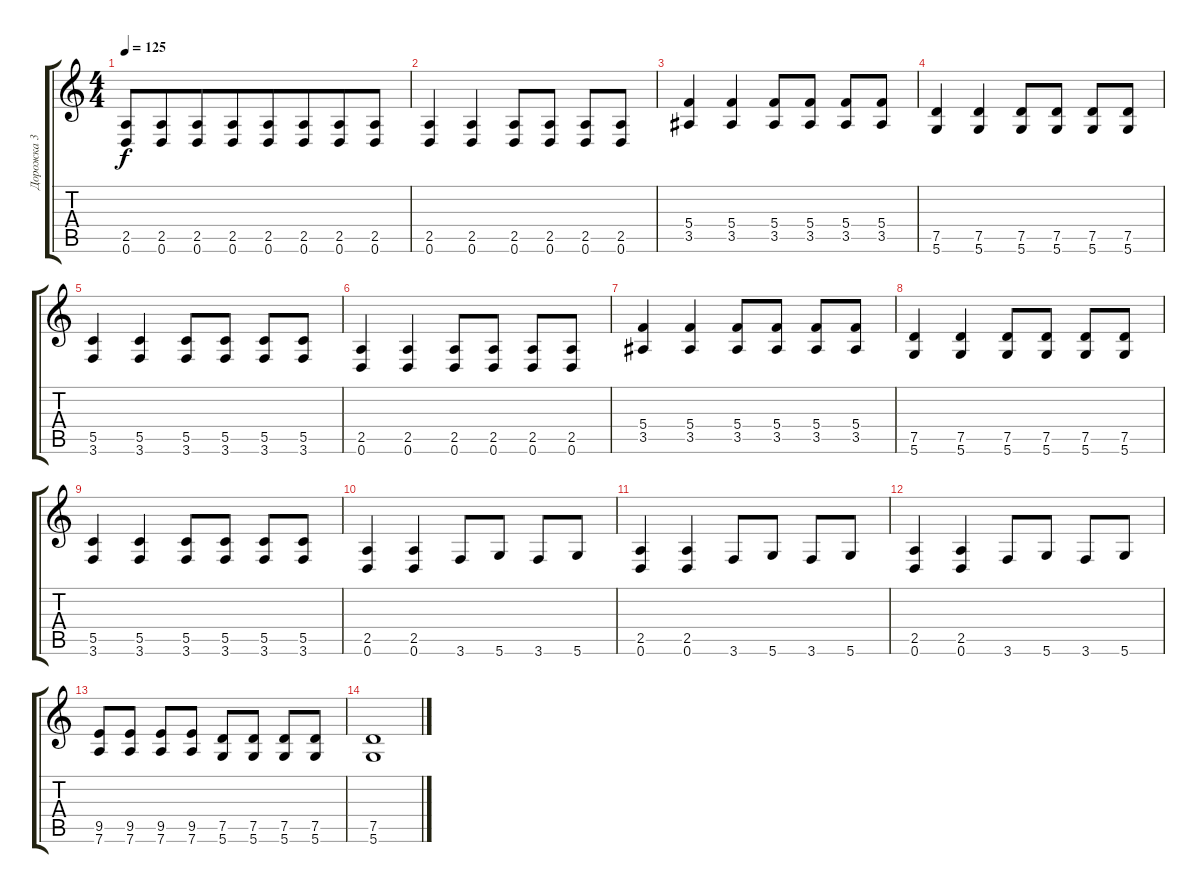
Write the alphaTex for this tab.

\track ("Дорожка 3" "Дорожка 3") {instrument distortionguitar}
\staff {score tabs}
\tuning (D4 A3 F3 C3 G2 D2) {hide}
\ts (4 4)
\tempo 125
\clef g2
\ks c
(2.5 0.6).8{dy f} (2.5 0.6).8{beam merge} (2.5 0.6).8 (2.5 0.6).8{beam merge} (2.5 0.6).8 (2.5 0.6).8{beam merge} (2.5 0.6).8 (2.5 0.6).8 |
(2.5 0.6).4 (2.5 0.6).4 (2.5 0.6).8 (2.5 0.6).8 (2.5 0.6).8 (2.5 0.6).8 |
(5.4 3.5).4 (5.4 3.5).4 (5.4 3.5).8 (5.4 3.5).8 (5.4 3.5).8 (5.4 3.5).8 |
(7.5 5.6).4 (7.5 5.6).4 (7.5 5.6).8 (7.5 5.6).8 (7.5 5.6).8 (7.5 5.6).8 |
(5.5 3.6).4 (5.5 3.6).4 (5.5 3.6).8 (5.5 3.6).8 (5.5 3.6).8 (5.5 3.6).8 |
(2.5 0.6).4 (2.5 0.6).4 (2.5 0.6).8 (2.5 0.6).8 (2.5 0.6).8 (2.5 0.6).8 |
(5.4 3.5).4 (5.4 3.5).4 (5.4 3.5).8 (5.4 3.5).8 (5.4 3.5).8 (5.4 3.5).8 |
(7.5 5.6).4 (7.5 5.6).4 (7.5 5.6).8 (7.5 5.6).8 (7.5 5.6).8 (7.5 5.6).8 |
(5.5 3.6).4 (5.5 3.6).4 (5.5 3.6).8 (5.5 3.6).8 (5.5 3.6).8 (5.5 3.6).8 |
(2.5 0.6).4 (2.5 0.6).4 3.6.8 5.6.8 3.6.8 5.6.8 |
(2.5 0.6).4 (2.5 0.6).4 3.6.8 5.6.8 3.6.8 5.6.8 |
(2.5 0.6).4 (2.5 0.6).4 3.6.8 5.6.8 3.6.8 5.6.8 |
(9.5 7.6).8 (9.5 7.6).8 (9.5 7.6).8 (9.5 7.6).8 (7.5 5.6).8 (7.5 5.6).8 (7.5 5.6).8 (7.5 5.6).8 |
(7.5 5.6).1
